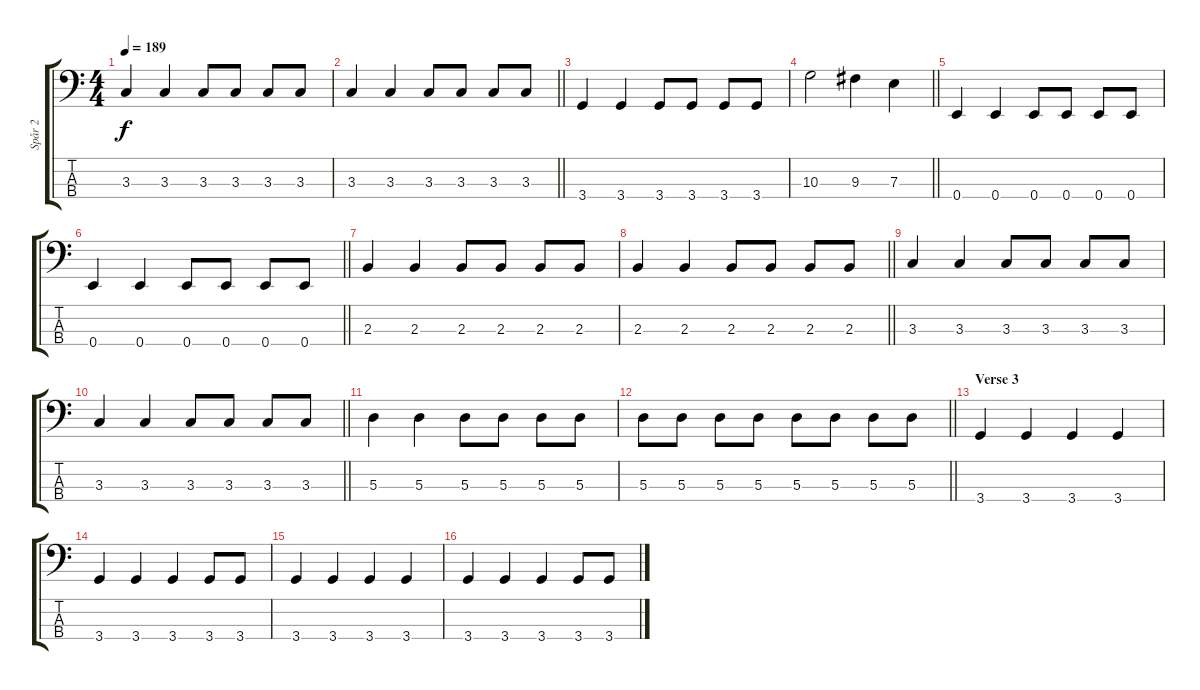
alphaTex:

\track ("Spår 2" "Spår 2") {instrument electricbasspick}
\staff {score tabs}
\tuning (G2 D2 A1 E1) {hide}
\ts (4 4)
\tempo 189
\clef f4
\ks c
3.3.4{dy f} 3.3.4 3.3.8 3.3.8 3.3.8 3.3.8 |
\barLineRight lightlight
3.3.4 3.3.4 3.3.8 3.3.8 3.3.8 3.3.8 |
3.4.4 3.4.4 3.4.8 3.4.8 3.4.8 3.4.8 |
\barLineRight lightlight
10.3.2 9.3.4 7.3.4 |
0.4.4 0.4.4 0.4.8 0.4.8 0.4.8 0.4.8 |
\barLineRight lightlight
0.4.4 0.4.4 0.4.8 0.4.8 0.4.8 0.4.8 |
2.3.4 2.3.4 2.3.8 2.3.8 2.3.8 2.3.8 |
\barLineRight lightlight
2.3.4 2.3.4 2.3.8 2.3.8 2.3.8 2.3.8 |
3.3.4 3.3.4 3.3.8 3.3.8 3.3.8 3.3.8 |
\barLineRight lightlight
3.3.4 3.3.4 3.3.8 3.3.8 3.3.8 3.3.8 |
5.3.4 5.3.4 5.3.8 5.3.8 5.3.8 5.3.8 |
\barLineRight lightlight
5.3.8 5.3.8 5.3.8 5.3.8 5.3.8 5.3.8 5.3.8 5.3.8 |
\section ("" "Verse 3")
3.4.4 3.4.4 3.4.4 3.4.4 |
3.4.4 3.4.4 3.4.4 3.4.8 3.4.8 |
3.4.4 3.4.4 3.4.4 3.4.4 |
3.4.4 3.4.4 3.4.4 3.4.8 3.4.8
